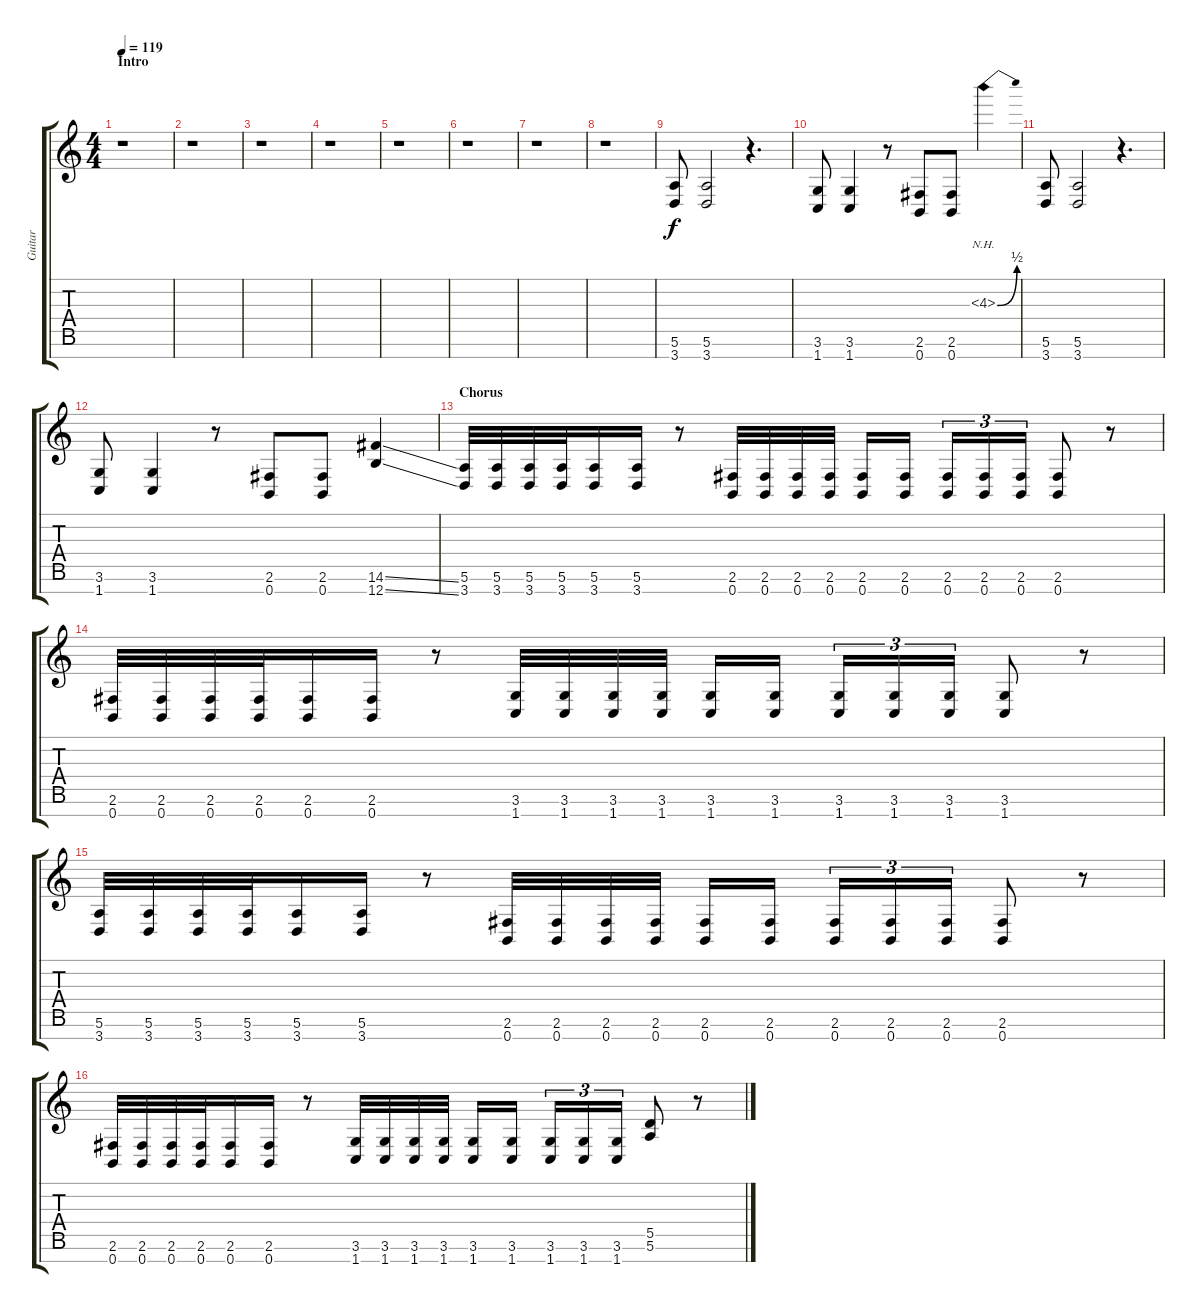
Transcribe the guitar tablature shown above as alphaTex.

\track ("Guitar" "Guitar") {instrument distortionguitar}
\staff {score tabs}
\tuning (E4 B3 G3 D3 A2 E2 B1) {hide}
\ts (4 4)
\section ("" "Intro")
\tempo 119
\clef g2
\ks c
r.1{dy f instrument distortionguitar} |
r.1 |
r.1 |
r.1 |
r.1 |
r.1 |
r.1 |
r.1 |
(5.6 3.7).8 (5.6 3.7).2 r.4{d} |
(3.6 1.7).8 (3.6 1.7).4 r.8 (2.6 0.7).8 (2.6 0.7).8 4.3{be (bend 0 0 60 2) nh}.4 |
(5.6 3.7).8 (5.6 3.7).2 r.4{d} |
(3.6 1.7).8 (3.6 1.7).4 r.8 (2.6 0.7).8 (2.6 0.7).8 (14.6{ss} 12.7{ss}).4 |
\section ("" "Chorus")
(5.6 3.7).32 (5.6 3.7).32 (5.6 3.7).32 (5.6 3.7).32 (5.6 3.7).16 (5.6 3.7).16 r.8 (2.6 0.7).32 (2.6 0.7).32 (2.6 0.7).32 (2.6 0.7).32 (2.6 0.7).16 (2.6 0.7).16 (2.6 0.7).16{tu (3 2)} (2.6 0.7).16{tu (3 2)} (2.6 0.7).16{tu (3 2)} (2.6 0.7).8 r.8 |
(2.6 0.7).32 (2.6 0.7).32 (2.6 0.7).32 (2.6 0.7).32 (2.6 0.7).16 (2.6 0.7).16 r.8 (3.6 1.7).32 (3.6 1.7).32 (3.6 1.7).32 (3.6 1.7).32 (3.6 1.7).16 (3.6 1.7).16 (3.6 1.7).16{tu (3 2)} (3.6 1.7).16{tu (3 2)} (3.6 1.7).16{tu (3 2)} (3.6 1.7).8 r.8 |
(5.6 3.7).32 (5.6 3.7).32 (5.6 3.7).32 (5.6 3.7).32 (5.6 3.7).16 (5.6 3.7).16 r.8 (2.6 0.7).32 (2.6 0.7).32 (2.6 0.7).32 (2.6 0.7).32 (2.6 0.7).16 (2.6 0.7).16 (2.6 0.7).16{tu (3 2)} (2.6 0.7).16{tu (3 2)} (2.6 0.7).16{tu (3 2)} (2.6 0.7).8 r.8 |
(2.6 0.7).32 (2.6 0.7).32 (2.6 0.7).32 (2.6 0.7).32 (2.6 0.7).16 (2.6 0.7).16 r.8 (3.6 1.7).32 (3.6 1.7).32 (3.6 1.7).32 (3.6 1.7).32 (3.6 1.7).16 (3.6 1.7).16 (3.6 1.7).16{tu (3 2)} (3.6 1.7).16{tu (3 2)} (3.6 1.7).16{tu (3 2)} (5.5 5.6).8 r.8
